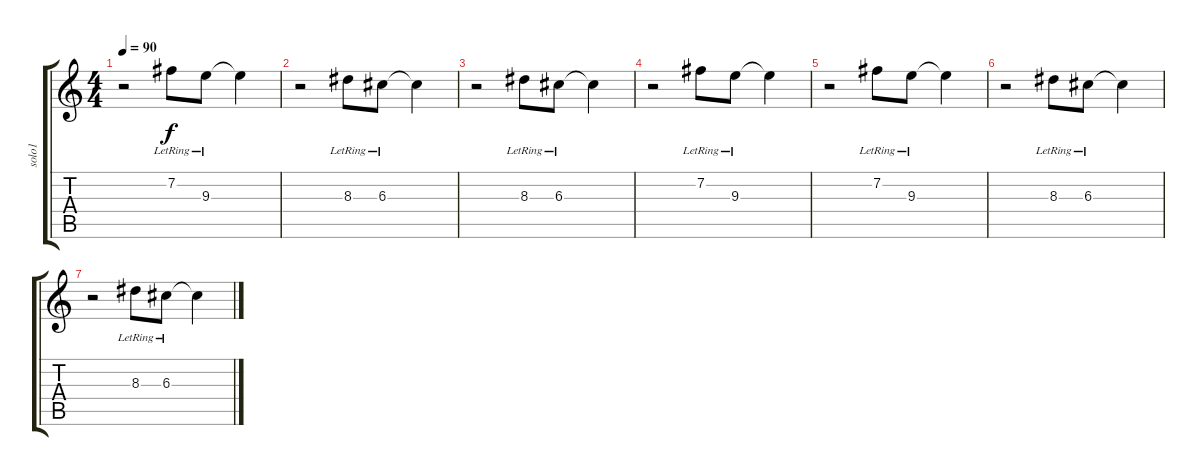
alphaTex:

\track ("solo1" "solo1") {instrument acousticguitarsteel}
\staff {score tabs}
\tuning (E4 B3 G3 D3 A2 E2) {hide}
\ts (4 4)
\tempo 90
\clef g2
\ks c
r.2{dy f} 7.2{lr}.8{volume 9} 9.3{lr}.8 9.3{t}.4 |
r.2 8.3{lr}.8 6.3{lr}.8 6.3{t}.4 |
r.2{volume 5} 8.3{lr}.8 6.3{lr}.8 6.3{t}.4 |
r.2 7.2{lr}.8 9.3{lr}.8 9.3{t}.4 |
r.2{volume 4} 7.2{lr}.8 9.3{lr}.8 9.3{t}.4 |
r.2{volume 3} 8.3{lr}.8 6.3{lr}.8 6.3{t}.4 |
r.2 8.3{lr}.8{volume 2} 6.3{lr}.8{volume 1} 6.3{t}.4{volume 0}
